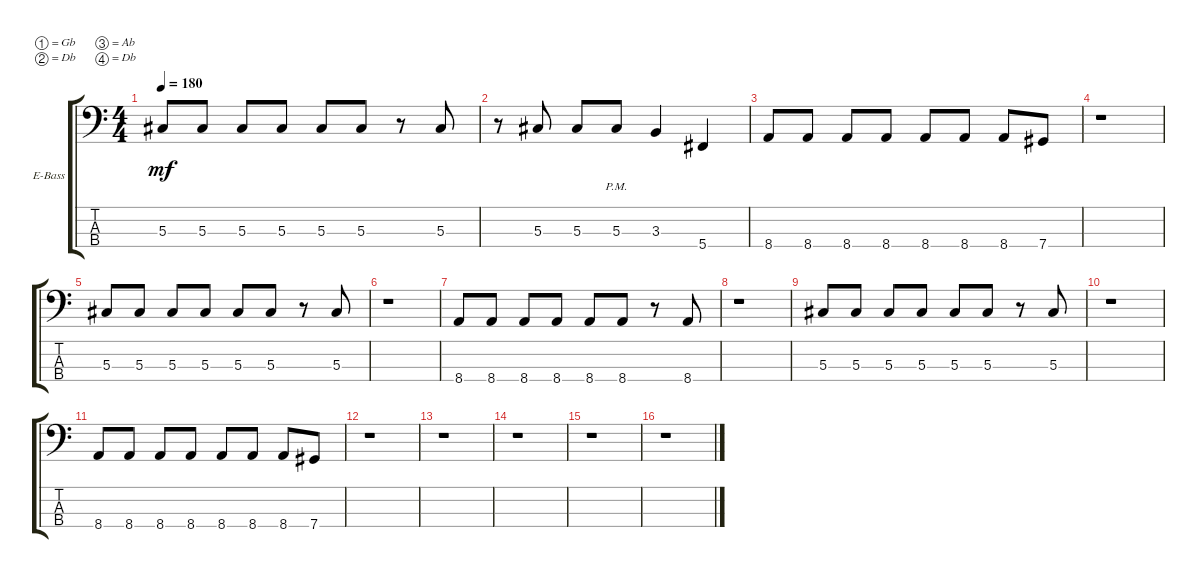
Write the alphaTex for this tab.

\defaultSystemsLayout 4
\bracketExtendMode groupsimilarinstruments
\firstSystemTrackNameOrientation horizontal
\otherSystemsTrackNameOrientation horizontal
\track ("Electric Bass" "E-Bass") {instrument electricbassfinger}
\staff {score tabs}
\tuning (Gb2 Db2 Ab1 Db1)
\ts (4 4)
\tempo 180
\clef f4
\scale
0.333333
\ks c
5.3.8{dy mf} 5.3.8 5.3.8 5.3.8 5.3.8 5.3.8 r.8 5.3.8 |
\scale
0.333333 r.8 5.3.8 5.3.8 5.3{pm}.8 3.3.4 5.4.4 |
\scale
0.333333 8.4.8 8.4.8 8.4.8 8.4.8 8.4.8 8.4.8 8.4.8 7.4.8 |
\scale
0.333333 r.1 |
\scale
0.333333 5.3.8 5.3.8 5.3.8 5.3.8 5.3.8 5.3.8 r.8 5.3.8 |
\scale
0.333333 r.1 |
\scale
0.333333 8.4.8 8.4.8 8.4.8 8.4.8 8.4.8 8.4.8 r.8 8.4.8 |
\scale
0.333333 r.1 |
\scale
0.333333 5.3.8 5.3.8 5.3.8 5.3.8 5.3.8 5.3.8 r.8 5.3.8 |
\scale
0.333333 r.1 |
\scale
0.333333 8.4.8 8.4.8 8.4.8 8.4.8 8.4.8 8.4.8 8.4.8 7.4.8 |
\scale
0.333333 r.1 |
\scale
0.333333 r.1 |
\scale
0.333333 r.1 |
\scale
0.333333 r.1 |
\scale
0.333333 r.1
